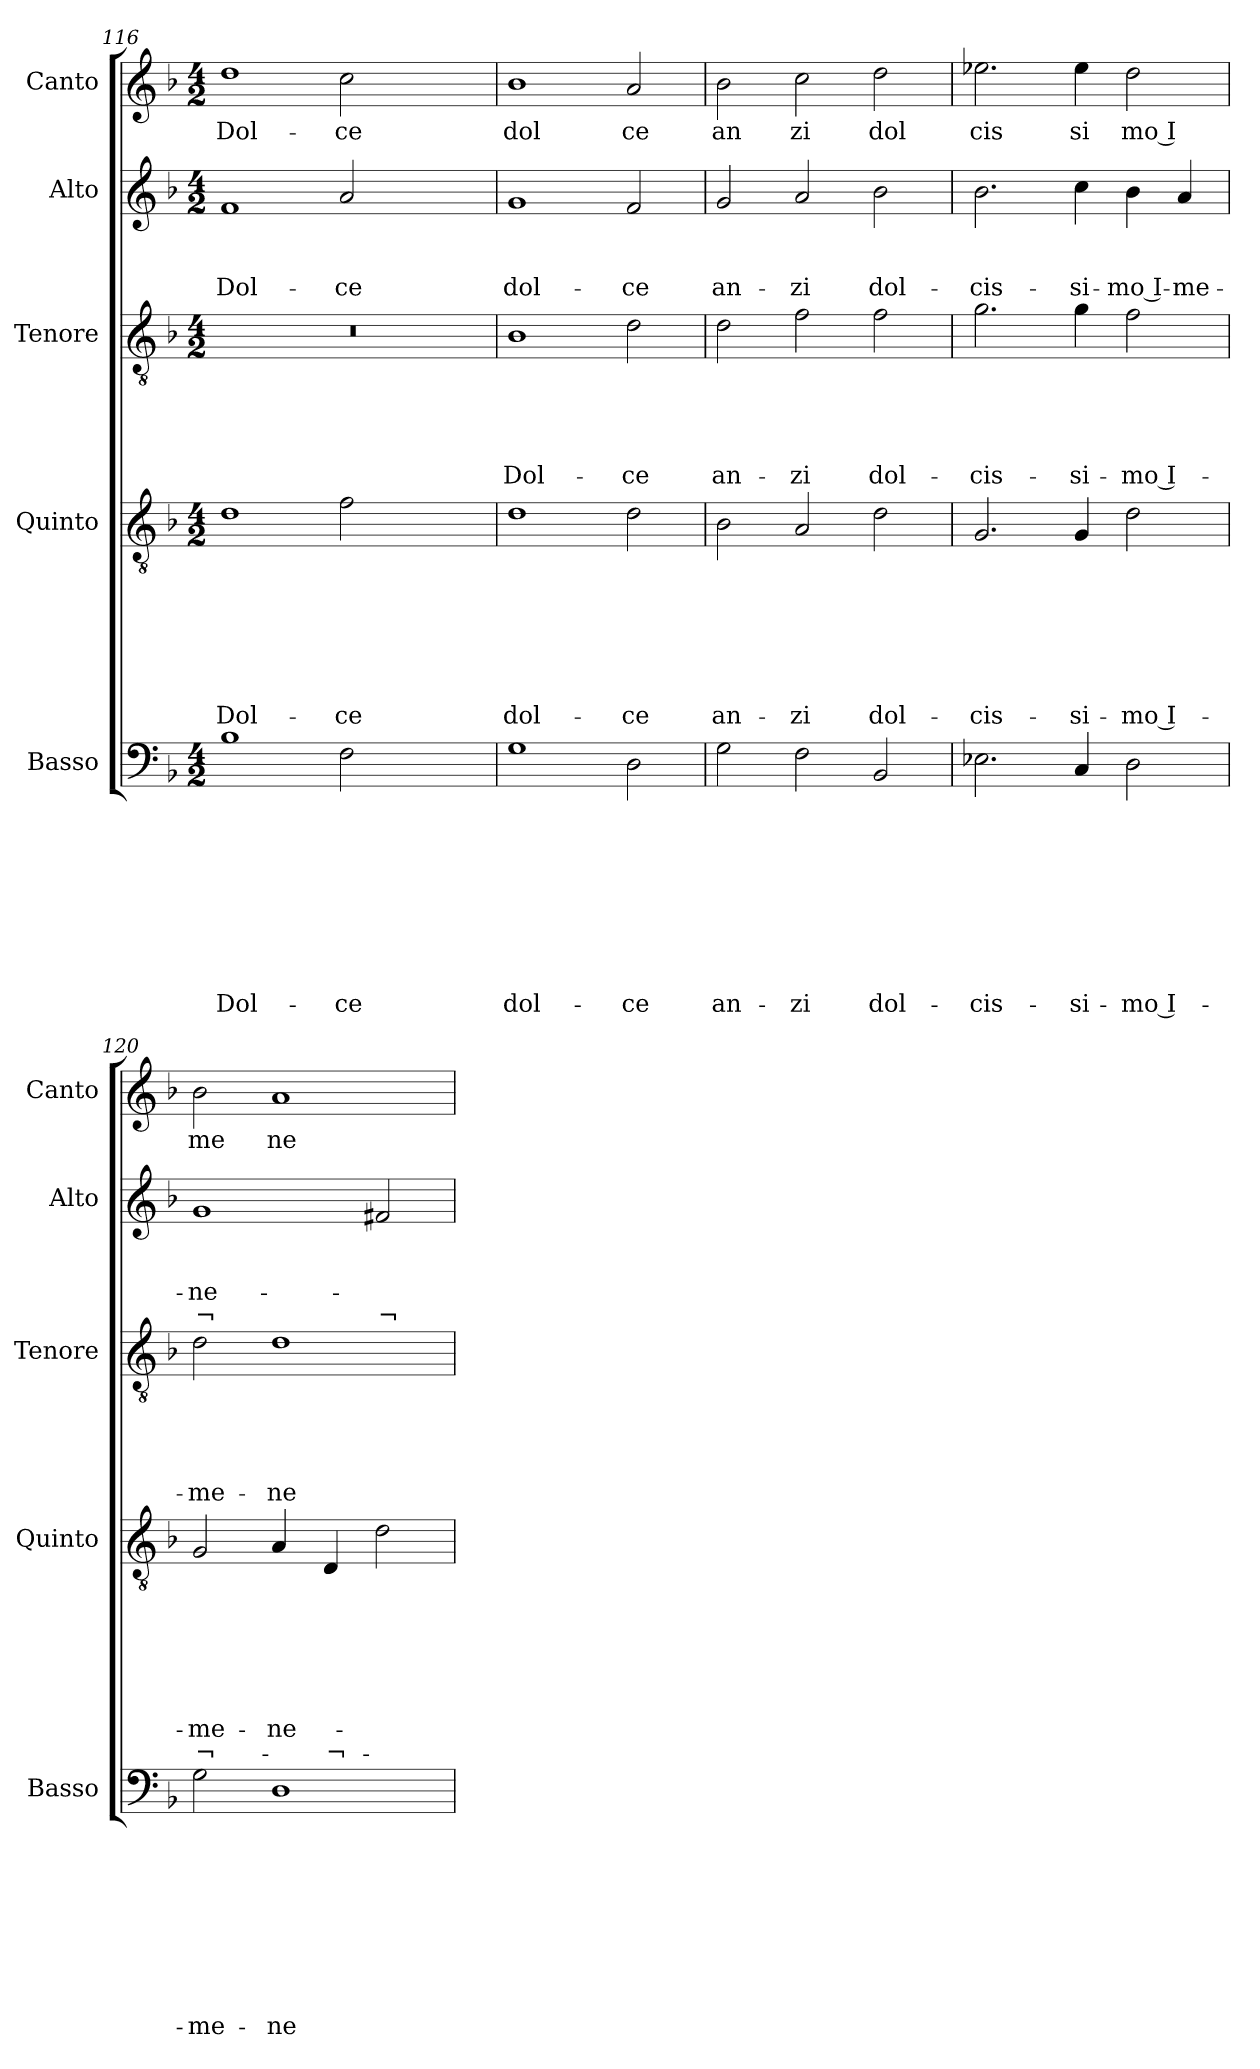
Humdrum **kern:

**kern	**text	**text	**text	**text	**text	**text	**text	**text	**text	**kern	**text	**text	**text	**text	**text	**text	**text	**text	**kern	**text	**text	**text	**text	**text	**kern	**text	**text	**text	**text	**kern	**text
*part5	*part5	*part5	*part5	*part5	*part5	*part5	*part5	*part5	*part5	*part4	*part4	*part4	*part4	*part4	*part4	*part4	*part4	*part4	*part3	*part3	*part3	*part3	*part3	*part3	*part2	*part2	*part2	*part2	*part2	*part1	*part1
*staff5	*staff5	*staff5	*staff5	*staff5	*staff5	*staff5	*staff5	*staff5	*staff5	*staff4	*staff4	*staff4	*staff4	*staff4	*staff4	*staff4	*staff4	*staff4	*staff3	*staff3	*staff3	*staff3	*staff3	*staff3	*staff2	*staff2	*staff2	*staff2	*staff2	*staff1	*staff1
*I"Basso	*	*	*	*	*	*	*	*	*	*I"Quinto	*	*	*	*	*	*	*	*	*I"Tenore	*	*	*	*	*	*I"Alto	*	*	*	*	*I"Canto	*
*I'Basso	*	*	*	*	*	*	*	*	*	*I'Quinto	*	*	*	*	*	*	*	*	*I'Tenore	*	*	*	*	*	*I'Alto	*	*	*	*	*I'Canto	*
*clefF4	*	*	*	*	*	*	*	*	*	*clefGv2	*	*	*	*	*	*	*	*	*clefGv2	*	*	*	*	*	*clefG2	*	*	*	*	*clefG2	*
*k[b-]	*	*	*	*	*	*	*	*	*	*k[b-]	*	*	*	*	*	*	*	*	*k[b-]	*	*	*	*	*	*k[b-]	*	*	*	*	*k[b-]	*
*F:	*	*	*	*	*	*	*	*	*	*F:	*	*	*	*	*	*	*	*	*F:	*	*	*	*	*	*F:	*	*	*	*	*F:	*
*M4/2	*	*	*	*	*	*	*	*	*	*M4/2	*	*	*	*	*	*	*	*	*M4/2	*	*	*	*	*	*M4/2	*	*	*	*	*M4/2	*
=116	=116	=116	=116	=116	=116	=116	=116	=116	=116	=116	=116	=116	=116	=116	=116	=116	=116	=116	=116	=116	=116	=116	=116	=116	=116	=116	=116	=116	=116	=116	=116
!	!	!	!	!	!	!	!	!	!LO:LY:b	!	!	!	!	!	!	!	!LO:LY:b	!	!LO:N:vis=1	!	!	!	!	!	!	!	!	!LO:LY:b	!	!	!LO:LY:b
1B-	.	.	.	.	.	.	.	.	Dol-	1d	.	.	.	.	.	.	Dol-	.	0r	.	.	.	.	.	1f	.	.	Dol-	.	1dd	Dol-
!	!	!	!	!	!	!	!	!	!LO:LY:b	!	!	!	!	!	!	!	!LO:LY:b	!	!	!	!	!	!	!	!	!	!	!LO:LY:b	!	!	!LO:LY:b
2F\	.	.	.	.	.	.	.	.	-ce	2f\	.	.	.	.	.	.	-ce	.	.	.	.	.	.	.	2a/	.	.	-ce	.	2cc\	-ce
2ryy	.	.	.	.	.	.	.	.	.	2ryy	.	.	.	.	.	.	.	.	.	.	.	.	.	.	2ryy	.	.	.	.	2ryy	.
!!LO:PB:g=z
=117	=117	=117	=117	=117	=117	=117	=117	=117	=117	=117	=117	=117	=117	=117	=117	=117	=117	=117	=117	=117	=117	=117	=117	=117	=117	=117	=117	=117	=117	=117	=117
!	!	!	!	!	!	!	!	!	!LO:LY:b	!	!	!	!	!	!	!	!LO:LY:b	!	!	!	!	!	!	!LO:LY:b	!	!	!	!LO:LY:b	!	!	!LO:LY:b
1G	.	.	.	.	.	.	.	.	dol-	1d	.	.	.	.	.	.	dol-	.	1B-	.	.	.	.	Dol-	1g	.	.	dol-	.	1b-	dol
!	!	!	!	!	!	!	!	!	!LO:LY:b	!	!	!	!	!	!	!	!LO:LY:b	!	!	!	!	!	!	!LO:LY:b	!	!	!	!LO:LY:b	!	!	!LO:LY:b
2D\	.	.	.	.	.	.	.	.	-ce	2d\	.	.	.	.	.	.	-ce	.	2d\	.	.	.	.	-ce	2f/	.	.	-ce	.	2a/	ce
=118	=118	=118	=118	=118	=118	=118	=118	=118	=118	=118	=118	=118	=118	=118	=118	=118	=118	=118	=118	=118	=118	=118	=118	=118	=118	=118	=118	=118	=118	=118	=118
!	!	!	!	!	!	!	!	!	!LO:LY:b	!	!	!	!	!	!	!	!LO:LY:b	!	!	!	!	!	!	!LO:LY:b	!	!	!	!LO:LY:b	!	!	!LO:LY:b
2G\	.	.	.	.	.	.	.	.	an-	2B-\	.	.	.	.	.	.	an-	.	2d\	.	.	.	.	an-	2g/	.	.	an-	.	2b-\	an
!	!	!	!	!	!	!	!	!	!LO:LY:b	!	!	!	!	!	!	!	!LO:LY:b	!	!	!	!	!	!	!LO:LY:b	!	!	!	!LO:LY:b	!	!	!LO:LY:b
2F\	.	.	.	.	.	.	.	.	-zi	2A/	.	.	.	.	.	.	-zi	.	2f\	.	.	.	.	-zi	2a/	.	.	-zi	.	2cc\	zi
!	!	!	!	!	!	!	!	!	!LO:LY:b	!	!	!	!	!	!	!	!LO:LY:b	!	!	!	!	!	!	!LO:LY:b	!	!	!	!LO:LY:b	!	!	!LO:LY:b
2BB-/	.	.	.	.	.	.	.	.	dol-	2d\	.	.	.	.	.	.	dol-	.	2f\	.	.	.	.	dol-	2b-\	.	.	dol-	.	2dd\	dol
=119	=119	=119	=119	=119	=119	=119	=119	=119	=119	=119	=119	=119	=119	=119	=119	=119	=119	=119	=119	=119	=119	=119	=119	=119	=119	=119	=119	=119	=119	=119	=119
!	!	!	!	!	!	!	!	!	!LO:LY:b	!	!	!	!	!	!	!	!LO:LY:b	!	!	!	!	!	!	!LO:LY:b	!	!	!	!LO:LY:b	!	!	!LO:LY:b
2.E-\	.	.	.	.	.	.	.	.	-cis-	2.G/	.	.	.	.	.	.	-cis-	.	2.g\	.	.	.	.	-cis-	2.b-\	.	.	-cis-	.	2.ee-X\	cis
!	!	!	!	!	!	!	!	!	!LO:LY:b	!	!	!	!	!	!	!	!LO:LY:b	!	!	!	!	!	!	!LO:LY:b	!	!	!	!LO:LY:b	!	!	!LO:LY:b
4C/	.	.	.	.	.	.	.	.	-si-	4G/	.	.	.	.	.	.	-si-	.	4g\	.	.	.	.	-si-	4cc\	.	.	-si-	.	4ee-\	si
!	!	!	!	!	!	!	!	!	!LO:LY:b:rj	!	!	!	!	!	!	!	!LO:LY:b:rj	!	!	!	!	!	!	!LO:LY:b:rj	!	!	!	!LO:LY:b:rj	!	!	!LO:LY:b:rj
2D\	.	.	.	.	.	.	.	.	-mo I-	2d\	.	.	.	.	.	.	-mo I-	.	2f\	.	.	.	.	-mo I-	4b-\	.	.	-mo I-	.	2dd\	mo I
!	!	!	!	!	!	!	!	!	!	!	!	!	!	!	!	!	!	!	!	!	!	!	!	!	!	!	!	!LO:LY:b	!	!	!
.	.	.	.	.	.	.	.	.	.	.	.	.	.	.	.	.	.	.	.	.	.	.	.	.	4a/	.	.	-me-	.	.	.
=120	=120	=120	=120	=120	=120	=120	=120	=120	=120	=120	=120	=120	=120	=120	=120	=120	=120	=120	=120	=120	=120	=120	=120	=120	=120	=120	=120	=120	=120	=120	=120
!	!	!	!	!	!	!	!	!	!LO:LY:b	!	!	!	!	!	!	!	!LO:LY:b	!LO:LY:b	!	!	!	!	!	!LO:LY:b	!	!	!	!LO:LY:b	!LO:LY:b	!	!LO:LY:b
2G\	.	.	.	.	.	.	.	.	-me-	2G/	.	.	.	.	.	.	-me-	-¬-	2d\	.	.	.	.	-me-	1g	.	.	-ne-	-¬	2b-\	me
!	!	!	!	!	!	!	!	!	!LO:LY:b	!	!	!	!	!	!	!	!LO:LY:b	!	!	!	!	!	!	!LO:LY:b	!	!	!	!	!	!	!LO:LY:b
1D	.	.	.	.	.	.	.	.	-ne-	4A/	.	.	.	.	.	.	-ne-	.	1d	.	.	.	.	-ne-	.	.	.	.	.	1a	ne
!	!	!	!	!	!	!	!	!	!	!	!	!	!	!	!	!	!	!LO:LY:b:rj	!	!	!	!	!	!	!	!	!	!	!	!	!
.	.	.	.	.	.	.	.	.	.	4D/	.	.	.	.	.	.	.	-¬-	.	.	.	.	.	.	.	.	.	.	.	.	.
!	!	!	!	!	!	!	!	!	!	!	!	!	!	!	!	!	!	!	!	!	!	!	!	!	!	!	!	!	!LO:LY:b:rj	!	!
.	.	.	.	.	.	.	.	.	.	2d\	.	.	.	.	.	.	.	.	.	.	.	.	.	.	2f#/	.	.	.	¬-	.	.
=	=	=	=	=	=	=	=	=	=	=	=	=	=	=	=	=	=	=	=	=	=	=	=	=	=	=	=	=	=	=	=
*-	*-	*-	*-	*-	*-	*-	*-	*-	*-	*-	*-	*-	*-	*-	*-	*-	*-	*-	*-	*-	*-	*-	*-	*-	*-	*-	*-	*-	*-	*-	*-
